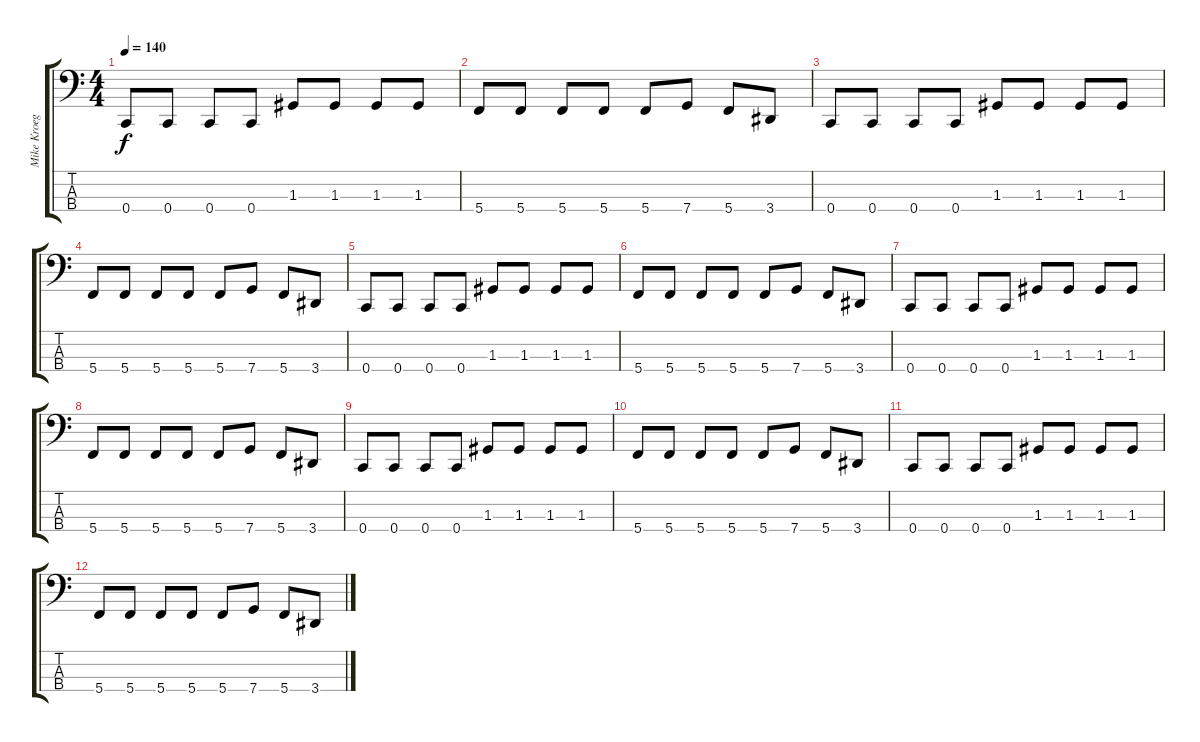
\track ("Mike Kroeger" "Mike Kroeg") {instrument electricbassfinger}
\staff {score tabs}
\tuning (F2 C2 G1 C1) {hide}
\ts (4 4)
\tempo 140
\clef f4
\ks c
0.4.8{dy f} 0.4.8 0.4.8 0.4.8 1.3.8 1.3.8 1.3.8 1.3.8 |
5.4.8 5.4.8 5.4.8 5.4.8 5.4.8 7.4.8 5.4.8 3.4.8 |
0.4.8 0.4.8 0.4.8 0.4.8 1.3.8 1.3.8 1.3.8 1.3.8 |
5.4.8 5.4.8 5.4.8 5.4.8 5.4.8 7.4.8 5.4.8 3.4.8 |
0.4.8 0.4.8 0.4.8 0.4.8 1.3.8 1.3.8 1.3.8 1.3.8 |
5.4.8 5.4.8 5.4.8 5.4.8 5.4.8 7.4.8 5.4.8 3.4.8 |
0.4.8 0.4.8 0.4.8 0.4.8 1.3.8 1.3.8 1.3.8 1.3.8 |
5.4.8 5.4.8 5.4.8 5.4.8 5.4.8 7.4.8 5.4.8 3.4.8 |
0.4.8 0.4.8 0.4.8 0.4.8 1.3.8 1.3.8 1.3.8 1.3.8 |
5.4.8 5.4.8 5.4.8 5.4.8 5.4.8 7.4.8 5.4.8 3.4.8 |
0.4.8 0.4.8 0.4.8 0.4.8 1.3.8 1.3.8 1.3.8 1.3.8 |
5.4.8 5.4.8 5.4.8 5.4.8 5.4.8 7.4.8 5.4.8 3.4.8
